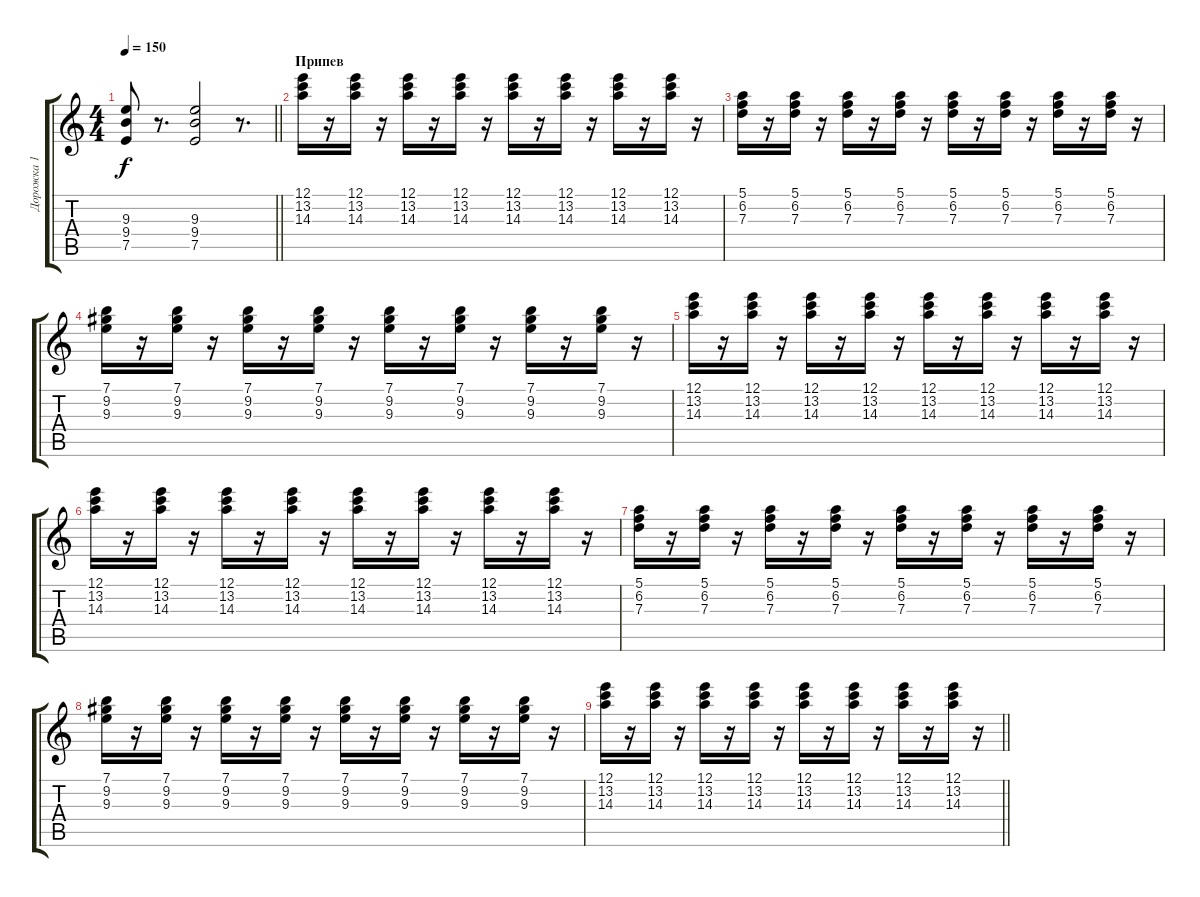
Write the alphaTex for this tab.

\track ("Дорожка 1" "Дорожка 1") {mute instrument distortionguitar}
\staff {score tabs}
\tuning (E4 B3 G3 D3 A2 E2) {hide}
\ts (4 4)
\tempo 150
\clef g2
\barLineRight lightlight
\ks c
(9.3 9.4 7.5).8{dy f} r.8{d} (9.3 9.4 7.5).2 r.8{d} |
\section ("" "Припев")
(12.1 13.2 14.3).16 r.16 (12.1 13.2 14.3).16 r.16 (12.1 13.2 14.3).16 r.16 (12.1 13.2 14.3).16 r.16 (12.1 13.2 14.3).16 r.16 (12.1 13.2 14.3).16 r.16 (12.1 13.2 14.3).16 r.16 (12.1 13.2 14.3).16 r.16 |
(5.1 6.2 7.3).16 r.16 (5.1 6.2 7.3).16 r.16 (5.1 6.2 7.3).16 r.16 (5.1 6.2 7.3).16 r.16 (5.1 6.2 7.3).16 r.16 (5.1 6.2 7.3).16 r.16 (5.1 6.2 7.3).16 r.16 (5.1 6.2 7.3).16 r.16 |
(7.1 9.2 9.3).16 r.16 (7.1 9.2 9.3).16 r.16 (7.1 9.2 9.3).16 r.16 (7.1 9.2 9.3).16 r.16 (7.1 9.2 9.3).16 r.16 (7.1 9.2 9.3).16 r.16 (7.1 9.2 9.3).16 r.16 (7.1 9.2 9.3).16 r.16 |
(12.1 13.2 14.3).16 r.16 (12.1 13.2 14.3).16 r.16 (12.1 13.2 14.3).16 r.16 (12.1 13.2 14.3).16 r.16 (12.1 13.2 14.3).16 r.16 (12.1 13.2 14.3).16 r.16 (12.1 13.2 14.3).16 r.16 (12.1 13.2 14.3).16 r.16 |
(12.1 13.2 14.3).16 r.16 (12.1 13.2 14.3).16 r.16 (12.1 13.2 14.3).16 r.16 (12.1 13.2 14.3).16 r.16 (12.1 13.2 14.3).16 r.16 (12.1 13.2 14.3).16 r.16 (12.1 13.2 14.3).16 r.16 (12.1 13.2 14.3).16 r.16 |
(5.1 6.2 7.3).16 r.16 (5.1 6.2 7.3).16 r.16 (5.1 6.2 7.3).16 r.16 (5.1 6.2 7.3).16 r.16 (5.1 6.2 7.3).16 r.16 (5.1 6.2 7.3).16 r.16 (5.1 6.2 7.3).16 r.16 (5.1 6.2 7.3).16 r.16 |
(7.1 9.2 9.3).16 r.16 (7.1 9.2 9.3).16 r.16 (7.1 9.2 9.3).16 r.16 (7.1 9.2 9.3).16 r.16 (7.1 9.2 9.3).16 r.16 (7.1 9.2 9.3).16 r.16 (7.1 9.2 9.3).16 r.16 (7.1 9.2 9.3).16 r.16 |
\barLineRight lightlight
(12.1 13.2 14.3).16 r.16 (12.1 13.2 14.3).16 r.16 (12.1 13.2 14.3).16 r.16 (12.1 13.2 14.3).16 r.16 (12.1 13.2 14.3).16 r.16 (12.1 13.2 14.3).16 r.16 (12.1 13.2 14.3).16 r.16 (12.1 13.2 14.3).16 r.16
